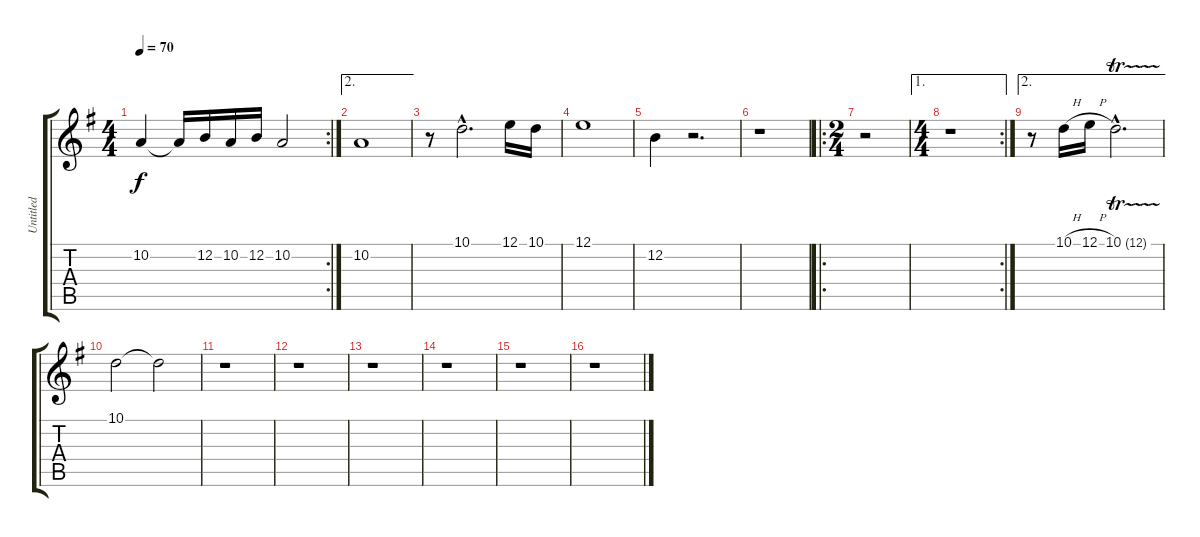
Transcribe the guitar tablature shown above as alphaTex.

\track ("Untitled" "Untitled") {instrument flute}
\staff {score tabs}
\tuning (E4 B3 G3 D3 A2 E2) {hide}
\rc 2
\ts (4 4)
\tempo 70
\clef g2
\ks g
10.2.4{dy f} 10.2{t}.16 12.2.16 10.2.16 12.2.16 10.2.2 |
\ae 2
10.2.1 |
r.8 10.1{hac}.2{d} 12.1.16 10.1.16 |
12.1.1 |
12.2.4 r.2{d} |
r.1 |
\ro
\ts (2 4)
r.2 |
\ae 1
\rc 2
\ts (4 4)
r.1 |
\ae 2
r.8 10.1{h}.16 12.1{h}.16 10.1{tr (12 32) hac}.2{d} |
10.1.2 10.1{t}.2 |
r.1 |
r.1 |
r.1 |
r.1 |
r.1 |
r.1
